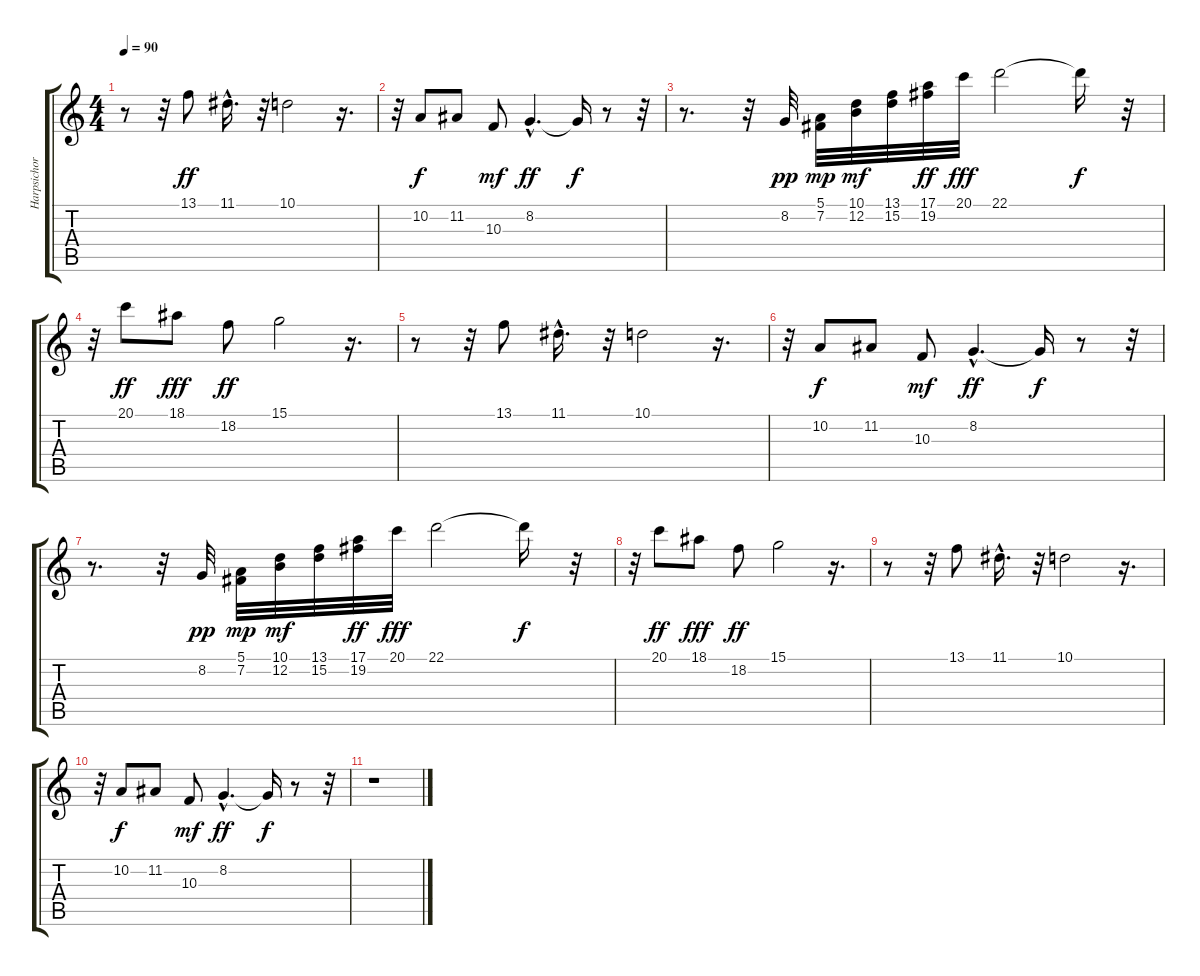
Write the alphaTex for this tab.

\track ("Harpsichord" "Harpsichor") {instrument harpsichord}
\staff {score tabs}
\tuning (E4 B3 G3 D3 A2 E2) {hide}
\ts (4 4)
\tempo 90
\clef g2
\ks c
r.8{dy ff} r.32 13.1.8 11.1{hac}.16{d} r.32 10.1.2 r.16{d} |
r.32 10.2.8{dy f} 11.2.8 10.3.8{dy mf} 8.2{hac}.4{d dy ff} 8.2{t}.16{dy f} r.8 r.32 |
r.8{d} r.32 8.2.32{dy pp} (5.1 7.2).32{dy mp} (10.1 12.2).32{dy mf} (13.1 15.2).32 (17.1 19.2).32{dy ff} 20.1.32{dy fff} 22.1.2 22.1{t}.16{dy f} r.32 |
r.32 20.1.8{dy ff} 18.1.8{dy fff} 18.2.8{dy ff} 15.1.2 r.16{d} |
r.8 r.32 13.1.8 11.1{hac}.16{d} r.32 10.1.2 r.16{d} |
r.32 10.2.8{dy f} 11.2.8 10.3.8{dy mf} 8.2{hac}.4{d dy ff} 8.2{t}.16{dy f} r.8 r.32 |
r.8{d} r.32 8.2.32{dy pp volume 13} (5.1 7.2).32{dy mp volume 13} (10.1 12.2).32{dy mf volume 13} (13.1 15.2).32 (17.1 19.2).32{dy ff volume 13} 20.1.32{dy fff volume 13} 22.1.2 22.1{t}.16{dy f} r.32 |
r.32 20.1.8{dy ff volume 11} 18.1.8{dy fff volume 11} 18.2.8{dy ff volume 10} 15.1.2{volume 10} r.16{d} |
r.8 r.32 13.1.8{volume 8} 11.1{hac}.16{d volume 7} r.32 10.1.2{volume 7} r.16{d} |
r.32 10.2.8{dy f volume 5} 11.2.8{volume 5} 10.3.8{dy mf volume 5} 8.2{hac}.4{d dy ff volume 4} 8.2{t}.16{dy f} r.8 r.32 |
r.1
